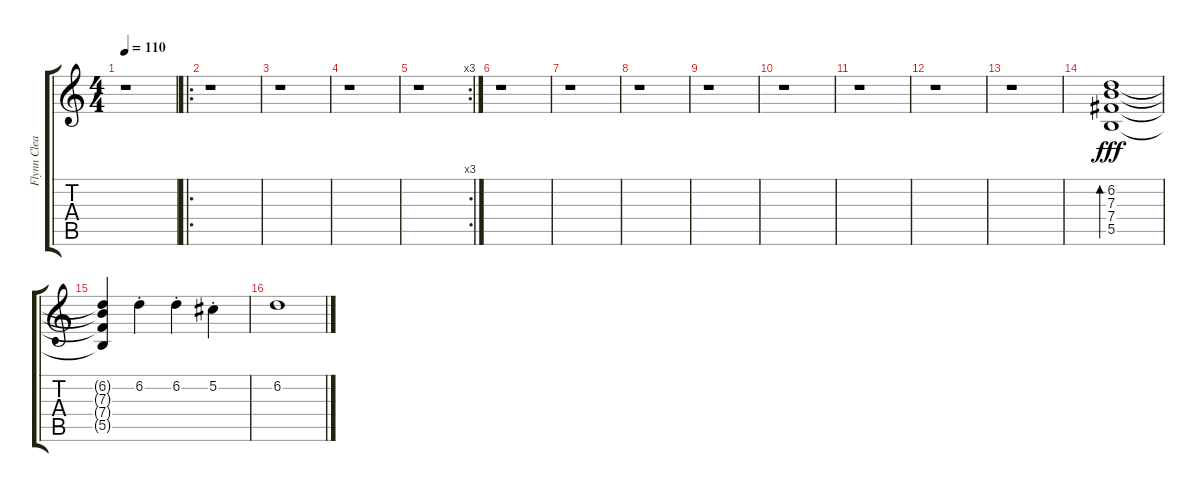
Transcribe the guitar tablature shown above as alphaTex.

\track ("Flynn Clean" "Flynn Clea") {instrument electricguitarclean}
\staff {score tabs}
\tuning (Db4 Ab3 E3 B2 Gb2 B1) {hide}
\ts (4 4)
\tempo 110
\clef g2
\ks c
r.1{dy fff} |
\ro
r.1 |
r.1 |
r.1 |
\rc 3
r.1 |
r.1 |
r.1 |
r.1 |
r.1 |
r.1 |
r.1 |
r.1 |
r.1 |
(6.2 7.3 7.4 5.5).1{bd 30} |
(6.2{t} 7.3{t} 7.4{t} 5.5{t}).4 6.2{st}.4 6.2{st}.4 5.2{st}.4 |
6.2.1
